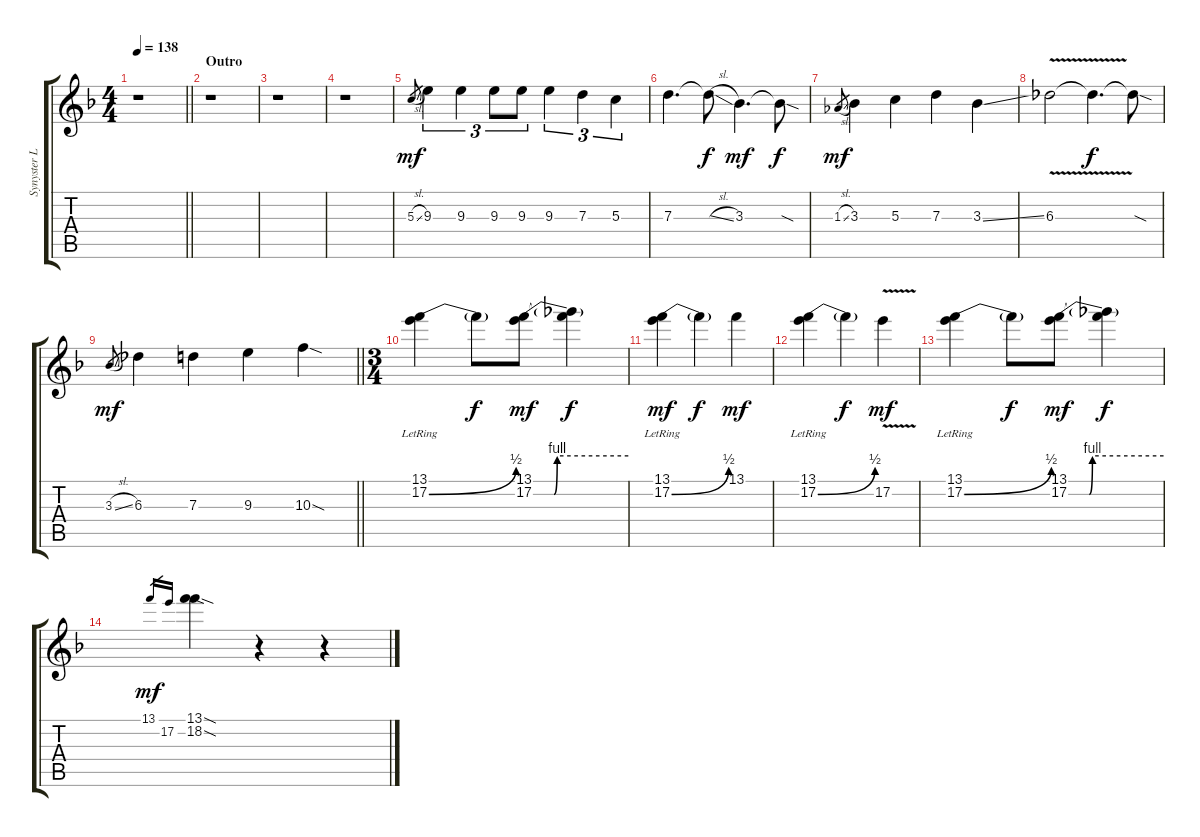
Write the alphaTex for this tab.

\track ("Synyster Lead" "Synyster L") {instrument overdrivenguitar}
\staff {score tabs}
\tuning (E4 B3 G3 D3 A2 D2) {hide}
\ts (4 4)
\tempo 138
\clef g2
\barLineRight lightlight
\ks f
r.1{dy f} |
\section ("" "Outro")
r.1 |
r.1 |
r.1 |
5.3{sl}.8{gr dy mf} 9.3.4{tu (3 2)} 9.3.4{tu (3 2)} 9.3.8{tu (3 2)} 9.3.8{tu (3 2)} 9.3.4{tu (3 2)} 7.3.4{tu (3 2)} 5.3.4{tu (3 2)} |
7.3.4{d} 7.3{sl t}.8{dy f} 3.3.4{d dy mf} 3.3{sod t}.8{dy f} |
1.3{sl}.8{gr dy mf} 3.3.4 5.3.4 7.3.4 3.3{ss}.4 |
6.3{v}.2 6.3{t}.4{d dy f} 6.3{sod t}.8 |
\barLineRight lightlight
3.3{sl}.8{gr dy mf} 6.3.4 7.3.4 9.3.4 10.3{sod}.4 |
\ts (3 4)
(13.1{lr} 17.2{be (bend 0 0 60 2) lr}).4 17.2{t}.8{dy f} (13.1 17.2{be (custom 0 0 13 0 15 4 60 4)}).8{dy mf} (13.1{t} 17.2{t}).4{dy f} |
(13.1{lr} 17.2{be (bend 0 0 60 2) lr}).4{dy mf} 17.2{t}.4{dy f} 13.1.4{dy mf} |
(13.1{lr} 17.2{be (bend 0 0 60 2) lr}).4 17.2{t}.4{dy f} 17.2{v}.4{dy mf} |
(13.1{lr} 17.2{be (bend 0 0 60 2) lr}).4 17.2{t}.8{dy f} (13.1 17.2{be (custom 0 0 13 0 15 4 60 4)}).8{dy mf} (13.1{t} 17.2{t}).4{dy f} |
13.1.16{gr dy mf} 17.2.16{gr} (13.1{sod} 18.2{sod}).4 r.4 r.4
